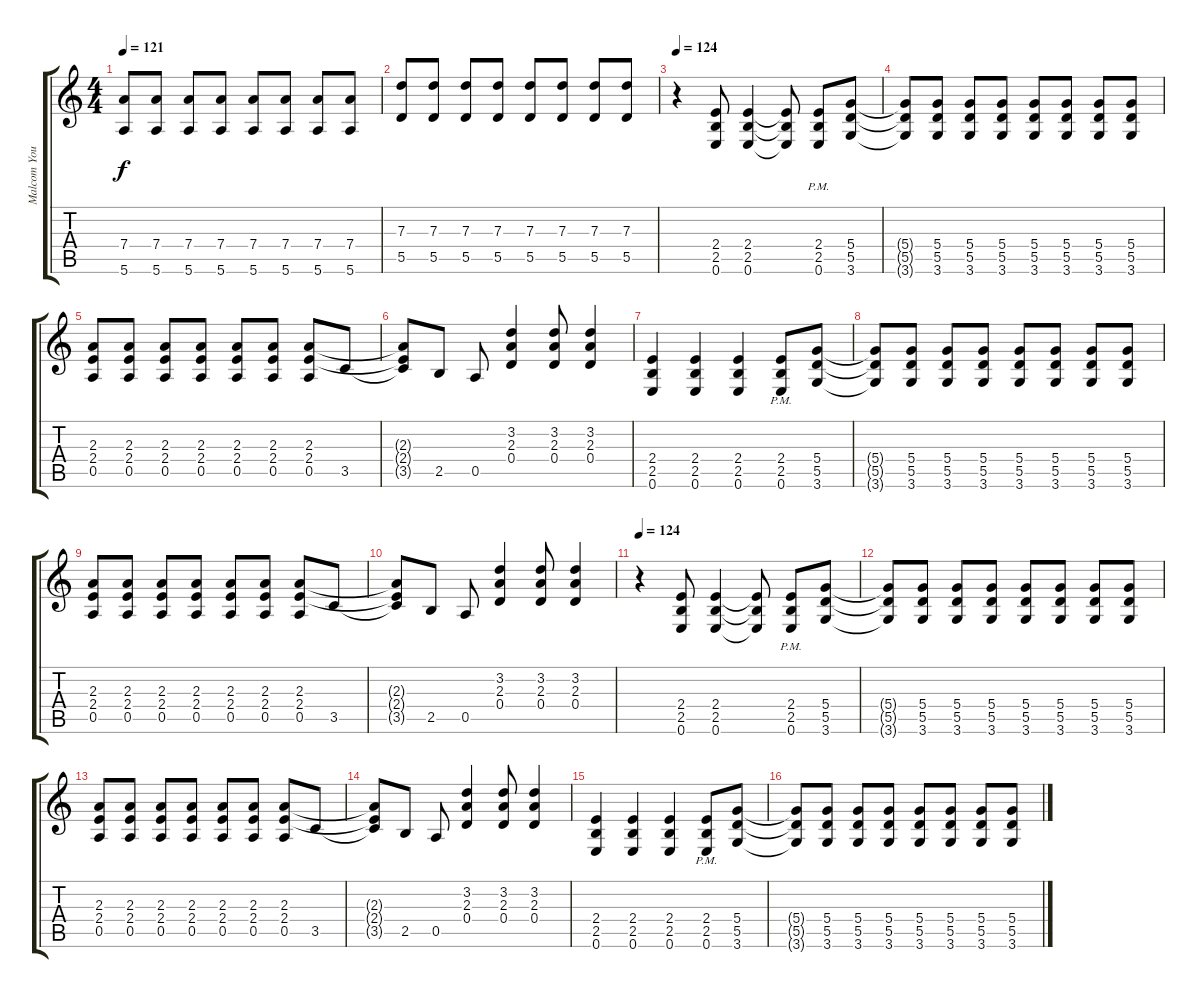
\track ("Malcom Young (Second Guitar)" "Malcom You") {instrument distortionguitar}
\staff {score tabs}
\tuning (E4 B3 G3 D3 A2 E2) {hide}
\ts (4 4)
\tempo 121
\clef g2
\ks c
(7.4 5.6).8{dy f} (7.4 5.6).8 (7.4 5.6).8 (7.4 5.6).8 (7.4 5.6).8 (7.4 5.6).8 (7.4 5.6).8 (7.4 5.6).8 |
(7.3 5.5).8 (7.3 5.5).8 (7.3 5.5).8 (7.3 5.5).8 (7.3 5.5).8 (7.3 5.5).8 (7.3 5.5).8 (7.3 5.5).8 |
\tempo 124
r.4 (2.4 2.5 0.6).8 (2.4 2.5 0.6).4 (2.4{t} 2.5{t} 0.6{t}).8 (2.4 2.5{pm} 0.6{pm}).8 (5.4 5.5 3.6).8 |
(5.4{t} 5.5{t} 3.6{t}).8 (5.4 5.5 3.6).8 (5.4 5.5 3.6).8 (5.4 5.5 3.6).8 (5.4 5.5 3.6).8 (5.4 5.5 3.6).8 (5.4 5.5 3.6).8 (5.4 5.5 3.6).8 |
(2.3 2.4 0.5).8 (2.3 2.4 0.5).8 (2.3 2.4 0.5).8 (2.3 2.4 0.5).8 (2.3 2.4 0.5).8 (2.3 2.4 0.5).8 (2.3 2.4 0.5).8 3.5.8 |
(2.3{t} 2.4{t} 3.5{t}).8 2.5.8 0.5.8 (3.2 2.3 0.4).4 (3.2 2.3 0.4).8 (3.2 2.3 0.4).4 |
(2.4 2.5 0.6).4 (2.4 2.5 0.6).4 (2.4 2.5 0.6).4 (2.4 2.5{pm} 0.6{pm}).8 (5.4 5.5 3.6).8 |
(5.4{t} 5.5{t} 3.6{t}).8 (5.4 5.5 3.6).8 (5.4 5.5 3.6).8 (5.4 5.5 3.6).8 (5.4 5.5 3.6).8 (5.4 5.5 3.6).8 (5.4 5.5 3.6).8 (5.4 5.5 3.6).8 |
(2.3 2.4 0.5).8 (2.3 2.4 0.5).8 (2.3 2.4 0.5).8 (2.3 2.4 0.5).8 (2.3 2.4 0.5).8 (2.3 2.4 0.5).8 (2.3 2.4 0.5).8 3.5.8 |
(2.3{t} 2.4{t} 3.5{t}).8 2.5.8 0.5.8 (3.2 2.3 0.4).4 (3.2 2.3 0.4).8 (3.2 2.3 0.4).4 |
\tempo 124
r.4 (2.4 2.5 0.6).8 (2.4 2.5 0.6).4 (2.4{t} 2.5{t} 0.6{t}).8 (2.4 2.5{pm} 0.6{pm}).8 (5.4 5.5 3.6).8 |
(5.4{t} 5.5{t} 3.6{t}).8 (5.4 5.5 3.6).8 (5.4 5.5 3.6).8 (5.4 5.5 3.6).8 (5.4 5.5 3.6).8 (5.4 5.5 3.6).8 (5.4 5.5 3.6).8 (5.4 5.5 3.6).8 |
(2.3 2.4 0.5).8 (2.3 2.4 0.5).8 (2.3 2.4 0.5).8 (2.3 2.4 0.5).8 (2.3 2.4 0.5).8 (2.3 2.4 0.5).8 (2.3 2.4 0.5).8 3.5.8 |
(2.3{t} 2.4{t} 3.5{t}).8 2.5.8 0.5.8 (3.2 2.3 0.4).4 (3.2 2.3 0.4).8 (3.2 2.3 0.4).4 |
(2.4 2.5 0.6).4 (2.4 2.5 0.6).4 (2.4 2.5 0.6).4 (2.4 2.5{pm} 0.6{pm}).8 (5.4 5.5 3.6).8 |
(5.4{t} 5.5{t} 3.6{t}).8 (5.4 5.5 3.6).8 (5.4 5.5 3.6).8 (5.4 5.5 3.6).8 (5.4 5.5 3.6).8 (5.4 5.5 3.6).8 (5.4 5.5 3.6).8 (5.4 5.5 3.6).8
